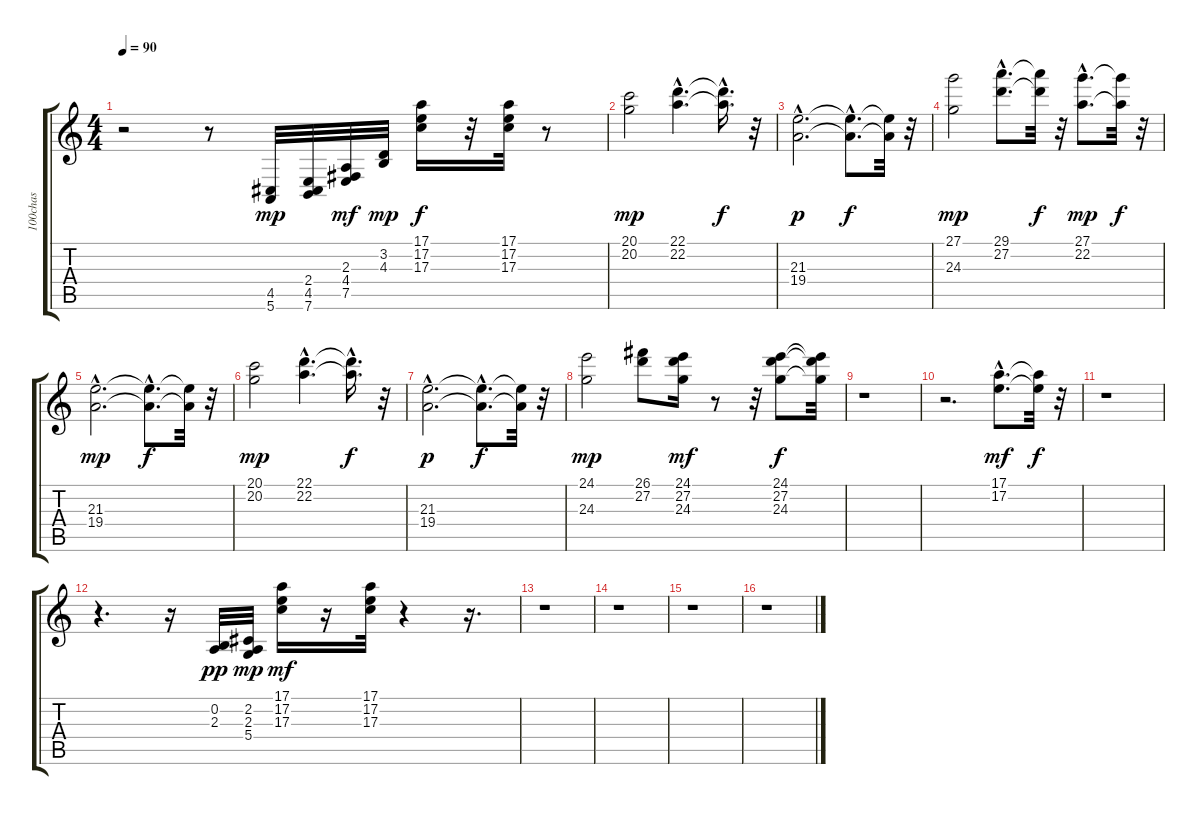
\track ("100chas" "100chas") {instrument rockorgan}
\staff {score tabs}
\tuning (E4 B3 G3 D3 A2 E2) {hide}
\ts (4 4)
\tempo 90
\clef g2
\ks c
r.2{dy mf} r.8 (4.5 5.6).32{dy mp} (2.4 4.5 7.6).32 (2.3 4.4 7.5).32{dy mf} (3.2 4.3).32{dy mp} (17.1 17.2 17.3).16{dy f} r.32 (17.1 17.2 17.3).32 r.8 |
(20.1 20.2).2{dy mp} (22.1{hac} 22.2{hac}).4{d} (22.1{hac t} 22.2{hac t}).16{d dy f} r.32 |
(21.3{hac} 19.4{hac}).2{d dy p} (21.3{hac t} 19.4{hac t}).8{d dy f} (21.3{t} 19.4{t}).32 r.32 |
(27.1 24.3).2{dy mp} (29.1{hac} 27.2{hac}).8{d} (29.1{t} 27.2{t}).32{dy f} r.32 (27.1{hac} 22.2{hac}).8{d dy mp} (27.1{t} 22.2{t}).32{dy f} r.32 |
(21.3{hac} 19.4{hac}).2{d dy mp} (21.3{hac t} 19.4{hac t}).8{d dy f} (21.3{t} 19.4{t}).32 r.32 |
(20.1 20.2).2{dy mp} (22.1{hac} 22.2{hac}).4{d} (22.1{hac t} 22.2{hac t}).16{d dy f} r.32 |
(21.3{hac} 19.4{hac}).2{d dy p} (21.3{hac t} 19.4{hac t}).8{d dy f} (21.3{t} 19.4{t}).32 r.32 |
(24.1 24.3).2{dy mp} (26.1 27.2).8 (24.1 27.2 24.3).16{dy mf} r.8 r.32 (24.1 27.2 24.3).8{dy f} (24.1{t} 27.2{t} 24.3{t}).32 |
r.1 |
r.2{d} (17.1{hac} 17.2{hac}).8{d dy mf} (17.1{t} 17.2{t}).32{dy f} r.32 |
r.1 |
r.4{d} r.16 (0.2 2.3).32{dy pp} (2.2 2.3 5.4).32{dy mp} (17.1 17.2 17.3).16{dy mf} r.16 (17.1 17.2 17.3).32 r.4 r.16{d} |
r.1 |
r.1 |
r.1 |
r.1
